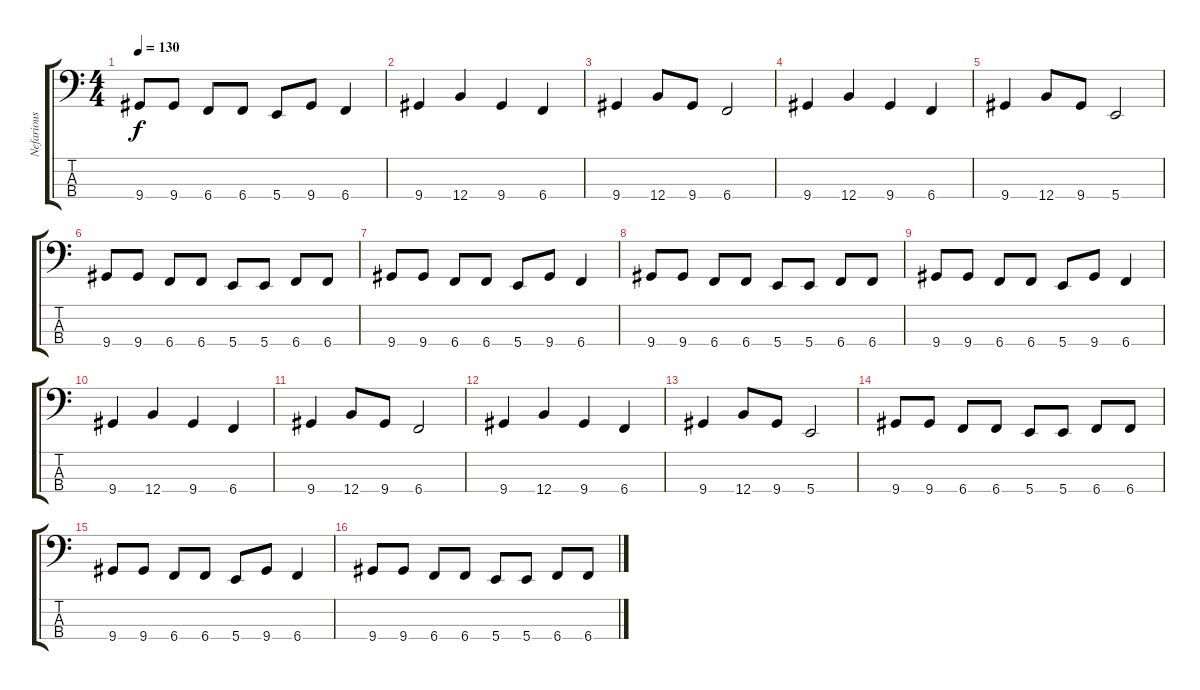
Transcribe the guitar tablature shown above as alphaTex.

\track ("Nefarious" "Nefarious") {instrument electricbasspick}
\staff {score tabs}
\tuning (D2 A1 E1 B0) {hide}
\ts (4 4)
\tempo 130
\clef f4
\ks c
9.4.8{dy f} 9.4.8 6.4.8 6.4.8 5.4.8 9.4.8 6.4.4 |
9.4.4 12.4.4 9.4.4 6.4.4 |
9.4.4 12.4.8 9.4.8 6.4.2 |
9.4.4 12.4.4 9.4.4 6.4.4 |
9.4.4 12.4.8 9.4.8 5.4.2 |
9.4.8 9.4.8 6.4.8 6.4.8 5.4.8 5.4.8 6.4.8 6.4.8 |
9.4.8 9.4.8 6.4.8 6.4.8 5.4.8 9.4.8 6.4.4 |
9.4.8 9.4.8 6.4.8 6.4.8 5.4.8 5.4.8 6.4.8 6.4.8 |
9.4.8 9.4.8 6.4.8 6.4.8 5.4.8 9.4.8 6.4.4 |
9.4.4 12.4.4 9.4.4 6.4.4 |
9.4.4 12.4.8 9.4.8 6.4.2 |
9.4.4 12.4.4 9.4.4 6.4.4 |
9.4.4 12.4.8 9.4.8 5.4.2 |
9.4.8 9.4.8 6.4.8 6.4.8 5.4.8 5.4.8 6.4.8 6.4.8 |
9.4.8 9.4.8 6.4.8 6.4.8 5.4.8 9.4.8 6.4.4 |
9.4.8 9.4.8 6.4.8 6.4.8 5.4.8 5.4.8 6.4.8 6.4.8
